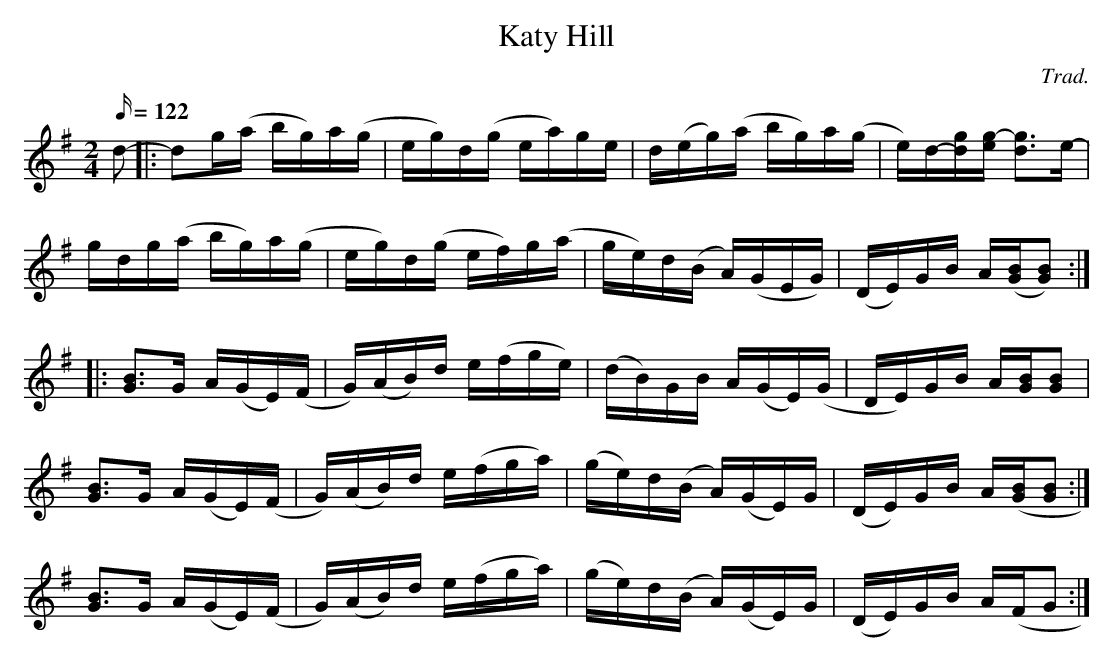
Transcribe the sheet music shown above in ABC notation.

X:1
T:Katy Hill
C:Trad.
M:2/4
L:1/16
Q:122
K:G
d2-|:d2g(a bg)a(g|eg)d(g ea)ge|d(eg)(a bg)a(g|e)d-[dg][eg]- [d3g3]e-|
gdg(a bg)a(g|eg)d(g ef)g(a|ge)d(B A)(GEG)|(DE)GB A([GB][G2B2]):|
|:[G3B3]G A(GE)(F|G)(AB)d e(fge)|(dB)GB A(GE)(G|DE)GB A[GB][G2B2]|
[G3B3]G A(GE)(F|G)(AB)d e(fga)|(ge)d(B A)(GE)G|(DE)GB A([GB][G2B2]:|
[G3B3]G A(GE)(F|G)(AB)d e(fga)|(ge)d(B A)(GE)G|(DE)GB A(FG2:|
